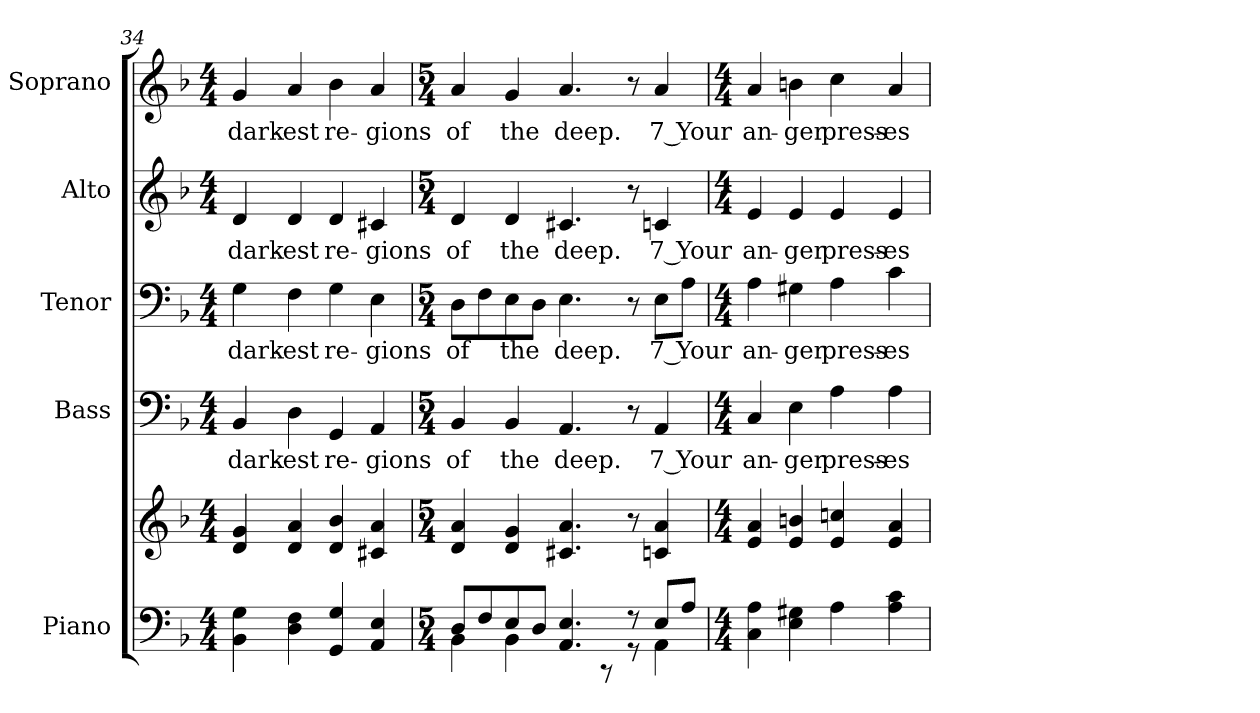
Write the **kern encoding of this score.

**kern	**kern	**kern	**text	**kern	**text	**kern	**text	**kern	**text
*part5	*part5	*part4	*part4	*part3	*part3	*part2	*part2	*part1	*part1
*staff6	*staff5	*staff4	*staff4	*staff3	*staff3	*staff2	*staff2	*staff1	*staff1
*I"Piano	*	*I"Bass	*	*I"Tenor	*	*I"Alto	*	*I"Soprano	*
*I'Pno.	*	*I'B.	*	*I'T.	*	*I'A.	*	*I'S.	*
*clefF4	*clefG2	*clefF4	*	*clefF4	*	*clefG2	*	*clefG2	*
*k[b-]	*k[b-]	*k[b-]	*	*k[b-]	*	*k[b-]	*	*k[b-]	*
*F:	*F:	*F:	*	*F:	*	*F:	*	*F:	*
*M4/4	*M4/4	*M4/4	*	*M4/4	*	*M4/4	*	*M4/4	*
=34	=34	=34	=34	=34	=34	=34	=34	=34	=34
!	!	!	!LO:LY:b:color=#000000	!	!	!	!	!	!
!	!	!	!	!	!LO:LY:b:color=#000000	!	!	!	!
!	!	!	!	!	!	!	!LO:LY:b:color=#000000	!	!
!	!	!	!	!	!	!	!	!	!LO:LY:b:color=#000000
4BB-i\ 4Gi	4di/ 4gi	4BB-i/	dark-	4Gi\	dark-	4di/	dark-	4gi/	dark-
!	!	!	!LO:LY:b:color=#000000	!	!	!	!	!	!
!	!	!	!	!	!LO:LY:b:color=#000000	!	!	!	!
!	!	!	!	!	!	!	!LO:LY:b:color=#000000	!	!
!	!	!	!	!	!	!	!	!	!LO:LY:b:color=#000000
4Di\ 4Fi	4di/ 4ai	4Di\	-est	4Fi\	-est	4di/	-est	4ai/	-est
!	!	!	!LO:LY:b:color=#000000	!	!	!	!	!	!
!	!	!	!	!	!LO:LY:b:color=#000000	!	!	!	!
!	!	!	!	!	!	!	!LO:LY:b:color=#000000	!	!
!	!	!	!	!	!	!	!	!	!LO:LY:b:color=#000000
4GGi/ 4Gi	4di/ 4b-i	4GGi/	re-	4Gi\	re-	4di/	re-	4b-i\	re-
!	!	!	!LO:LY:b:color=#000000	!	!	!	!	!	!
!	!	!	!	!	!LO:LY:b:color=#000000	!	!	!	!
!	!	!	!	!	!	!	!LO:LY:b:color=#000000	!	!
!	!	!	!	!	!	!	!	!	!LO:LY:b:color=#000000
4AAi/ 4Ei	4c#Xi/ 4ai	4AAi/	-gions	4Ei\	-gions	4c#Xi/	-gions	4ai/	-gions
=35	=35	=35	=35	=35	=35	=35	=35	=35	=35
*M5/4	*M5/4	*M5/4	*	*M5/4	*	*M5/4	*	*M5/4	*
*^	*	*	*	*	*	*	*	*	*
!	!	!	!	!LO:LY:b:color=#000000	!	!	!	!	!	!
!	!	!	!	!	!	!LO:LY:b:color=#000000	!	!	!	!
!	!	!	!	!	!	!	!	!LO:LY:b:color=#000000	!	!
!	!	!	!	!	!	!	!	!	!	!LO:LY:b:color=#000000
8Di/L	4BB-i\	4di/ 4ai	4BB-i/	of	8Di\L	of	4di/	of	4ai/	of
8Fi/	.	.	.	.	8Fi\	.	.	.	.	.
!	!	!	!	!LO:LY:b:color=#000000	!	!	!	!	!	!
!	!	!	!	!	!	!LO:LY:b:color=#000000	!	!	!	!
!	!	!	!	!	!	!	!	!LO:LY:b:color=#000000	!	!
!	!	!	!	!	!	!	!	!	!	!LO:LY:b:color=#000000
8Ei/	4BB-i\	4di/ 4gi	4BB-i/	the	8Ei\	the	4di/	the	4gi/	the
8Di/J	.	.	.	.	8Di\J	.	.	.	.	.
!	!	!	!	!LO:LY:b:color=#000000	!	!	!	!	!	!
!	!	!	!	!	!	!LO:LY:b:color=#000000	!	!	!	!
!	!	!	!	!	!	!	!	!LO:LY:b:color=#000000	!	!
!	!	!	!	!	!	!	!	!	!	!LO:LY:b:color=#000000
4.AAi/ 4.Ei	4ryy	4.c#Xi/ 4.ai	4.AAi/	deep.	4.Ei\	deep.	4.c#Xi/	deep.	4.ai/	deep.
.	8r	.	.	.	.	.	.	.	.	.
8r	8r	8r	8r	.	8r	.	8r	.	8r	.
!	!	!	!	!LO:LY:b:color=#000000	!	!	!	!	!	!
!	!	!	!	!	!	!LO:LY:b:color=#000000	!	!	!	!
!	!	!	!	!	!	!	!	!LO:LY:b:color=#000000	!	!
!	!	!	!	!	!	!	!	!	!	!LO:LY:b:color=#000000
8Ei/L	4AAi\	4cni/ 4ai	4AAi/	7 Your	8Ei\L	7 Your	4cni/	7 Your	4ai/	7 Your
8Ai/J	.	.	.	.	8Ai\J	.	.	.	.	.
*v	*v	*	*	*	*	*	*	*	*	*
=36	=36	=36	=36	=36	=36	=36	=36	=36	=36
*M4/4	*M4/4	*M4/4	*	*M4/4	*	*M4/4	*	*M4/4	*
!	!	!	!LO:LY:b:color=#000000	!	!	!	!	!	!
!	!	!	!	!	!LO:LY:b:color=#000000	!	!	!	!
!	!	!	!	!	!	!	!LO:LY:b:color=#000000	!	!
!	!	!	!	!	!	!	!	!	!LO:LY:b:color=#000000
4Ci\ 4Ai	4ei/ 4ai	4Ci/	an-	4Ai\	an-	4ei/	an-	4ai/	an-
!	!	!	!LO:LY:b:color=#000000	!	!	!	!	!	!
!	!	!	!	!	!LO:LY:b:color=#000000	!	!	!	!
!	!	!	!	!	!	!	!LO:LY:b:color=#000000	!	!
!	!	!	!	!	!	!	!	!	!LO:LY:b:color=#000000
4Ei\ 4G#Xi	4ei/ 4bni	4Ei\	-ger	4G#Xi\	-ger	4ei/	-ger	4bni\	-ger
!	!	!	!LO:LY:b:color=#000000	!	!	!	!	!	!
!	!	!	!	!	!LO:LY:b:color=#000000	!	!	!	!
!	!	!	!	!	!	!	!LO:LY:b:color=#000000	!	!
!	!	!	!	!	!	!	!	!	!LO:LY:b:color=#000000
4Ai\	4ei/ 4ccni	4Ai\	press-	4Ai\	press-	4ei/	press-	4cci\	press-
!	!	!	!LO:LY:b:color=#000000	!	!	!	!	!	!
!	!	!	!	!	!LO:LY:b:color=#000000	!	!	!	!
!	!	!	!	!	!	!	!LO:LY:b:color=#000000	!	!
!	!	!	!	!	!	!	!	!	!LO:LY:b:color=#000000
4Ai\ 4ci	4ei/ 4ai	4Ai\	-es	4ci\	-es	4ei/	-es	4ai/	-es
=	=	=	=	=	=	=	=	=	=
*-	*-	*-	*-	*-	*-	*-	*-	*-	*-
